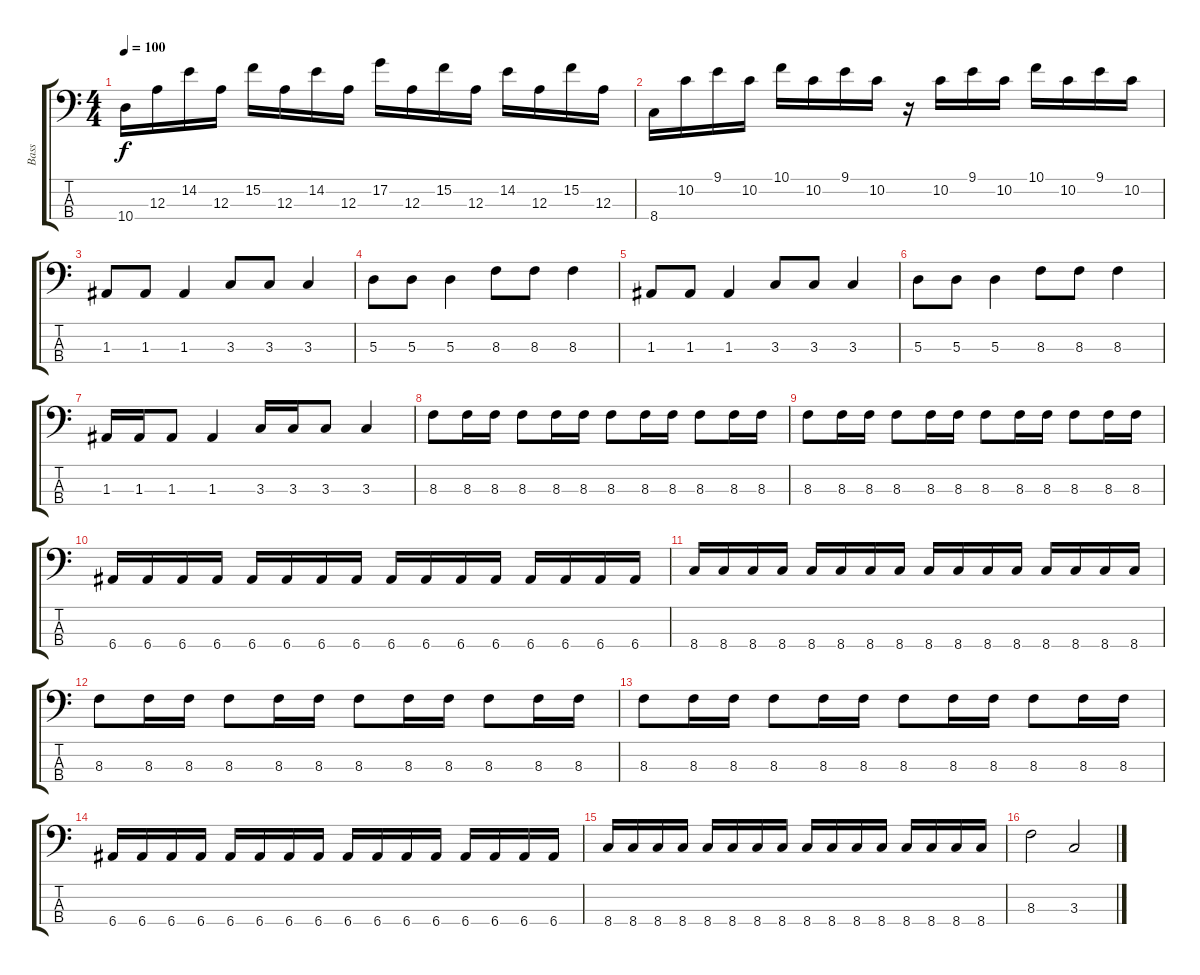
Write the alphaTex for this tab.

\track ("Bass" "Bass") {instrument electricbasspick}
\staff {score tabs}
\tuning (G2 D2 A1 E1) {hide}
\ts (4 4)
\tempo 100
\clef f4
\ks c
10.4.16{dy f} 12.3.16 14.2.16 12.3.16 15.2.16 12.3.16 14.2.16 12.3.16 17.2.16 12.3.16 15.2.16 12.3.16 14.2.16 12.3.16 15.2.16 12.3.16 |
8.4.16 10.2.16 9.1.16 10.2.16 10.1.16 10.2.16 9.1.16 10.2.16 r.16 10.2.16 9.1.16 10.2.16 10.1.16 10.2.16 9.1.16 10.2.16 |
1.3.8 1.3.8 1.3.4 3.3.8 3.3.8 3.3.4 |
5.3.8 5.3.8 5.3.4 8.3.8 8.3.8 8.3.4 |
1.3.8 1.3.8 1.3.4 3.3.8 3.3.8 3.3.4 |
5.3.8 5.3.8 5.3.4 8.3.8 8.3.8 8.3.4 |
1.3.16 1.3.16 1.3.8 1.3.4 3.3.16 3.3.16 3.3.8 3.3.4 |
8.3.8 8.3.16 8.3.16 8.3.8 8.3.16 8.3.16 8.3.8 8.3.16 8.3.16 8.3.8 8.3.16 8.3.16 |
8.3.8 8.3.16 8.3.16 8.3.8 8.3.16 8.3.16 8.3.8 8.3.16 8.3.16 8.3.8 8.3.16 8.3.16 |
6.4.16 6.4.16 6.4.16 6.4.16 6.4.16 6.4.16 6.4.16 6.4.16 6.4.16 6.4.16 6.4.16 6.4.16 6.4.16 6.4.16 6.4.16 6.4.16 |
8.4.16 8.4.16 8.4.16 8.4.16 8.4.16 8.4.16 8.4.16 8.4.16 8.4.16 8.4.16 8.4.16 8.4.16 8.4.16 8.4.16 8.4.16 8.4.16 |
8.3.8 8.3.16 8.3.16 8.3.8 8.3.16 8.3.16 8.3.8 8.3.16 8.3.16 8.3.8 8.3.16 8.3.16 |
8.3.8 8.3.16 8.3.16 8.3.8 8.3.16 8.3.16 8.3.8 8.3.16 8.3.16 8.3.8 8.3.16 8.3.16 |
6.4.16 6.4.16 6.4.16 6.4.16 6.4.16 6.4.16 6.4.16 6.4.16 6.4.16 6.4.16 6.4.16 6.4.16 6.4.16 6.4.16 6.4.16 6.4.16 |
8.4.16 8.4.16 8.4.16 8.4.16 8.4.16 8.4.16 8.4.16 8.4.16 8.4.16 8.4.16 8.4.16 8.4.16 8.4.16 8.4.16 8.4.16 8.4.16 |
8.3.2 3.3.2
